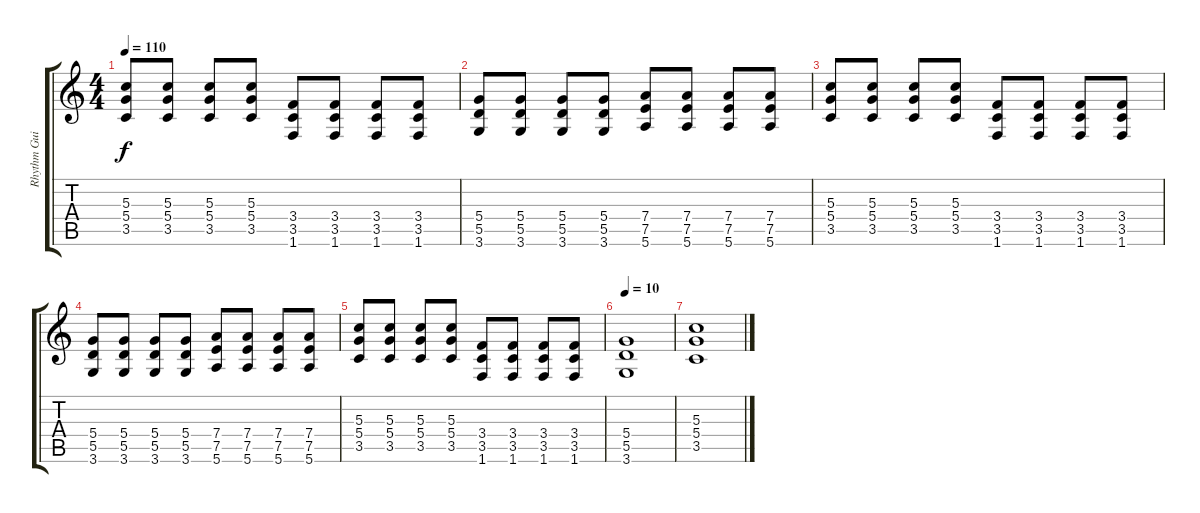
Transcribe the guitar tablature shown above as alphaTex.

\track ("Rhythm Guitar (Right)" "Rhythm Gui") {instrument overdrivenguitar}
\staff {score tabs}
\tuning (E4 B3 G3 D3 A2 E2) {hide}
\ts (4 4)
\tempo 110
\clef g2
\ks c
(5.3 5.4 3.5).8{dy f} (5.3 5.4 3.5).8 (5.3 5.4 3.5).8 (5.3 5.4 3.5).8 (3.4 3.5 1.6).8 (3.4 3.5 1.6).8 (3.4 3.5 1.6).8 (3.4 3.5 1.6).8 |
(5.4 5.5 3.6).8 (5.4 5.5 3.6).8 (5.4 5.5 3.6).8 (5.4 5.5 3.6).8 (7.4 7.5 5.6).8 (7.4 7.5 5.6).8 (7.4 7.5 5.6).8 (7.4 7.5 5.6).8 |
(5.3 5.4 3.5).8 (5.3 5.4 3.5).8 (5.3 5.4 3.5).8 (5.3 5.4 3.5).8 (3.4 3.5 1.6).8 (3.4 3.5 1.6).8 (3.4 3.5 1.6).8 (3.4 3.5 1.6).8 |
(5.4 5.5 3.6).8 (5.4 5.5 3.6).8 (5.4 5.5 3.6).8 (5.4 5.5 3.6).8 (7.4 7.5 5.6).8 (7.4 7.5 5.6).8 (7.4 7.5 5.6).8 (7.4 7.5 5.6).8 |
(5.3 5.4 3.5).8 (5.3 5.4 3.5).8 (5.3 5.4 3.5).8 (5.3 5.4 3.5).8 (3.4 3.5 1.6).8 (3.4 3.5 1.6).8 (3.4 3.5 1.6).8 (3.4 3.5 1.6).8 |
\tempo 10
(5.4 5.5 3.6).1 |
(5.3 5.4 3.5).1
